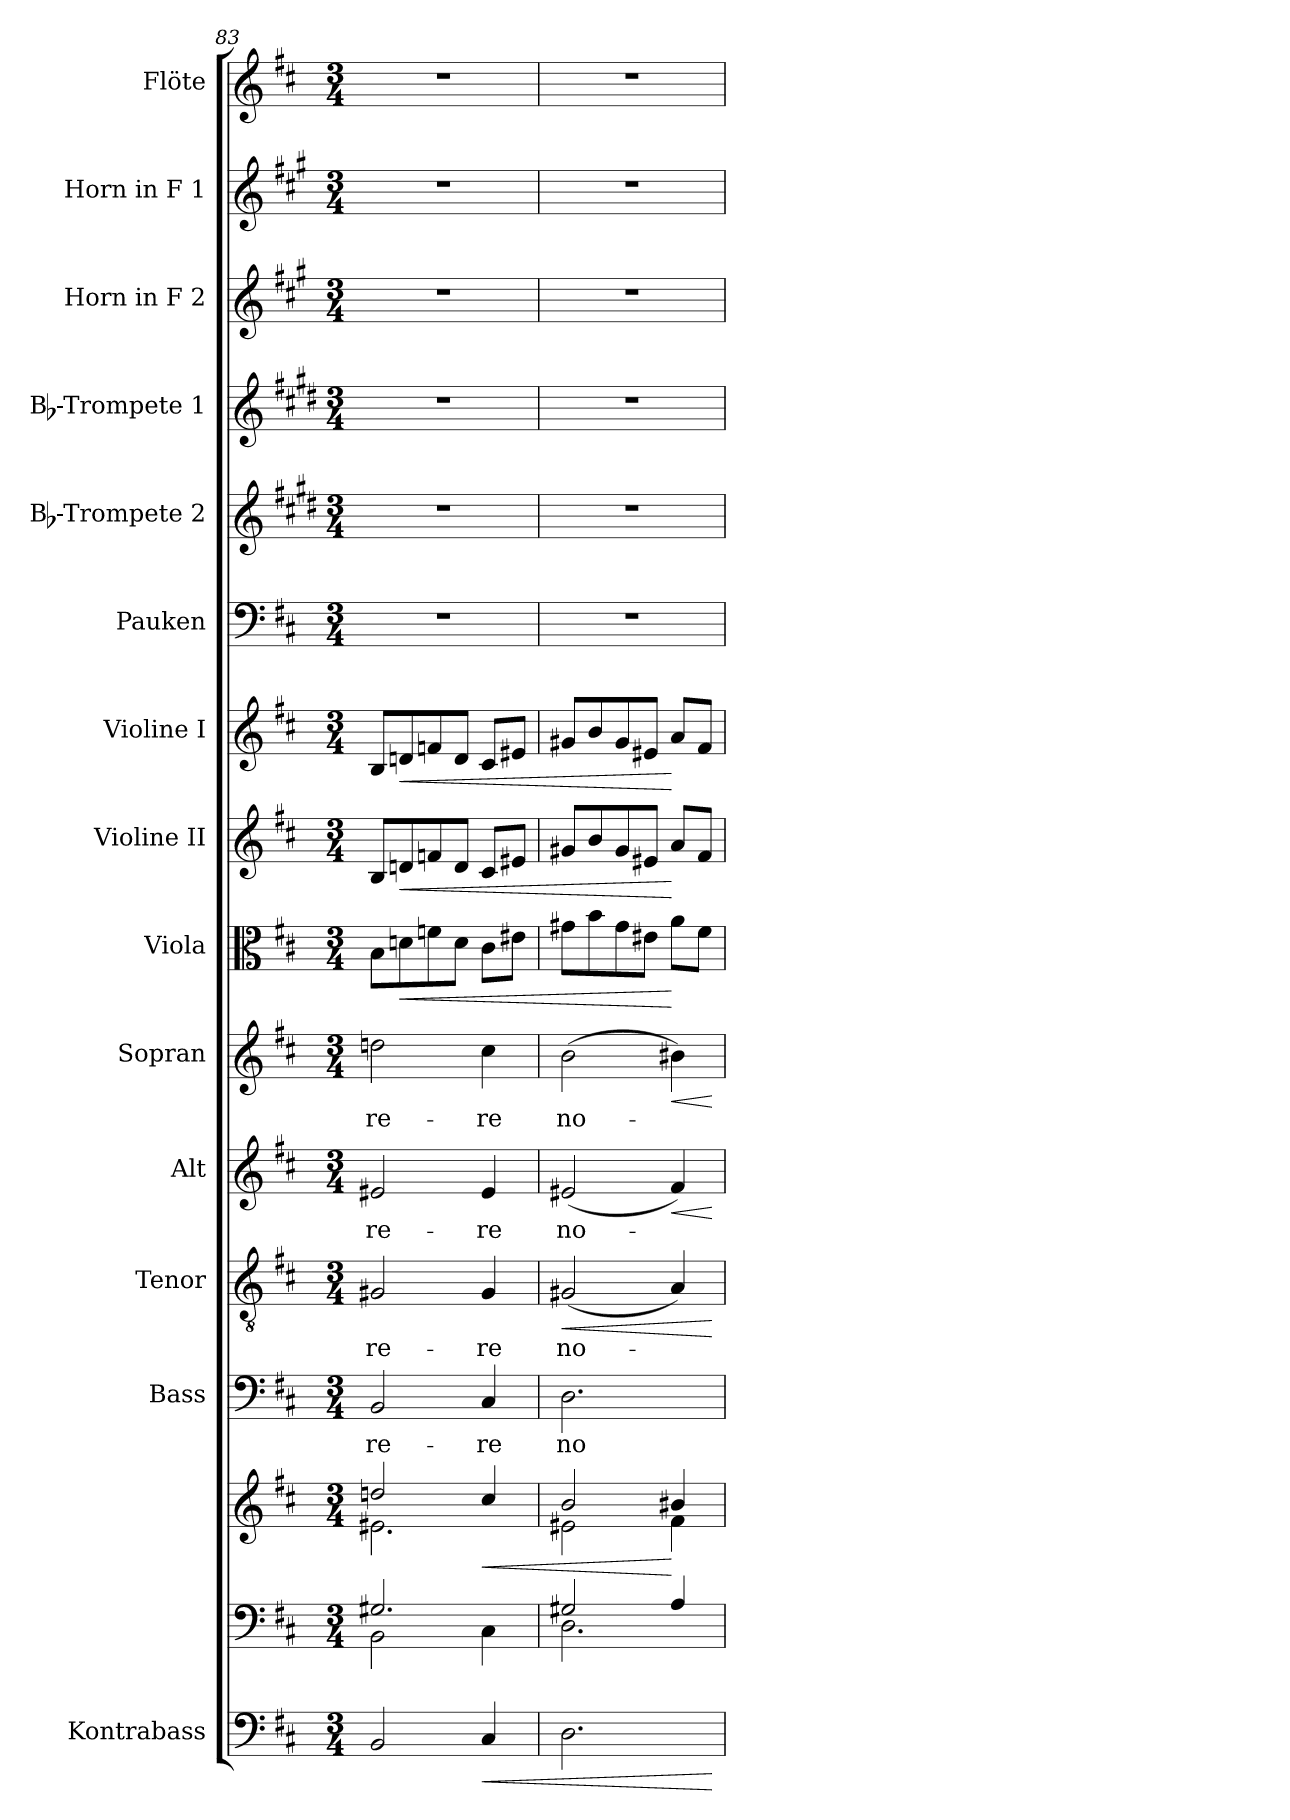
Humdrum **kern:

**kern	**dynam	**kern	**kern	**dynam	**kern	**text	**kern	**text	**dynam	**kern	**text	**dynam	**kern	**text	**dynam	**kern	**dynam	**kern	**dynam	**kern	**dynam	**kern	**kern	**kern	**kern	**kern	**kern
*part15	*part15	*part14	*part14	*part14	*part13	*part13	*part12	*part12	*part12	*part11	*part11	*part11	*part10	*part10	*part10	*part9	*part9	*part8	*part8	*part7	*part7	*part6	*part5	*part4	*part3	*part2	*part1
*staff16	*staff16	*staff15	*staff14	*staff14/15	*staff13	*staff13	*staff12	*staff12	*staff12	*staff11	*staff11	*staff11	*staff10	*staff10	*staff10	*staff9	*staff9	*staff8	*staff8	*staff7	*staff7	*staff6	*staff5	*staff4	*staff3	*staff2	*staff1
*I"Kontrabass	*	*	*	*	*I"Bass	*	*I"Tenor	*	*	*I"Alt	*	*	*I"Sopran	*	*	*I"Viola	*	*I"Violine II	*	*I"Violine I	*	*I"Pauken	*I"Bb-Trompete 2	*I"Bb-Trompete 1	*I"Horn in F 2	*I"Horn in F 1	*I"Flöte
*I'Kb.	*	*	*	*	*I'B.	*	*I'T.	*	*	*I'A.	*	*	*I'S.	*	*	*I'Vla.	*	*I'Vl. II	*	*I'Vl. I	*	*I'Pk.	*I'Bb Trp. 2	*I'Bb Trp. 1	*	*	*I'Fl.
*clefF4	*	*clefF4	*clefG2	*	*clefF4	*	*clefGv2	*	*	*clefG2	*	*	*clefG2	*	*	*clefC3	*	*clefG2	*	*clefG2	*	*clefF4	*clefG2	*clefG2	*clefG2	*clefG2	*clefG2
*ITrd7c12	*	*	*	*	*	*	*	*	*	*	*	*	*	*	*	*	*	*	*	*	*	*	*ITrd1c2	*ITrd1c2	*ITrd4c7	*ITrd4c7	*
*k[f#c#]	*	*k[f#c#]	*k[f#c#]	*	*k[f#c#]	*	*k[f#c#]	*	*	*k[f#c#]	*	*	*k[f#c#]	*	*	*k[f#c#]	*	*k[f#c#]	*	*k[f#c#]	*	*k[f#c#]	*k[f#c#]	*k[f#c#]	*k[f#c#]	*k[f#c#]	*k[f#c#]
*D:	*	*D:	*D:	*	*D:	*	*D:	*	*	*D:	*	*	*D:	*	*	*D:	*	*D:	*	*D:	*	*D:	*D:	*D:	*D:	*D:	*D:
*M3/4	*	*M3/4	*M3/4	*	*M3/4	*	*M3/4	*	*	*M3/4	*	*	*M3/4	*	*	*M3/4	*	*M3/4	*	*M3/4	*	*M3/4	*M3/4	*M3/4	*M3/4	*M3/4	*M3/4
=83	=83	=83	=83	=83	=83	=83	=83	=83	=83	=83	=83	=83	=83	=83	=83	=83	=83	=83	=83	=83	=83	=83	=83	=83	=83	=83	=83
*	*	*^	*^	*	*	*	*	*	*	*	*	*	*	*	*	*	*	*	*	*	*	*	*	*	*	*	*
!	!	!	!	!	!	!	!	!LO:LY:b	!	!LO:LY:b	!	!	!LO:LY:b	!	!	!LO:LY:b	!	!	!	!	!	!	!	!	!	!	!	!	!
2BBB/	.	2.G#X/	2BB\	2ddn/	2.e#X\	.	2BB/	-re-	2G#X/	-re-	.	2e#X/	-re-	.	2ddn\	-re-	.	8B\L	.	8B/L	.	8B/L	.	2.r	2.r	2.r	2.r	2.r	2.r
!	!	!	!	!	!	!	!	!	!	!	!	!	!	!	!	!	!	!	!LO:HP:b	!	!LO:HP:b	!	!LO:HP:b	!	!	!	!	!	!
.	.	.	.	.	.	.	.	.	.	.	.	.	.	.	.	.	.	8dn\	<	8dn/	<	8dn/	<	.	.	.	.	.	.
.	.	.	.	.	.	.	.	.	.	.	.	.	.	.	.	.	.	8fn\	.	8fn/	.	8fn/	.	.	.	.	.	.	.
.	.	.	.	.	.	.	.	.	.	.	.	.	.	.	.	.	.	8d\J	.	8d/J	.	8d/J	.	.	.	.	.	.	.
!	!LO:HP:b	!	!	!	!	!LO:HP:b	!	!LO:LY:b	!	!LO:LY:b	!	!	!LO:LY:b	!	!	!LO:LY:b	!	!	!	!	!	!	!	!	!	!	!	!	!
4CC#/	<	.	4C#\	4cc#/	.	<	4C#/	-re	4G#/	-re	.	4e#/	-re	.	4cc#\	-re	.	8c#\L	.	8c#/L	.	8c#/L	.	.	.	.	.	.	.
.	.	.	.	.	.	.	.	.	.	.	.	.	.	.	.	.	.	8e#X\J	.	8e#X/J	.	8e#X/J	.	.	.	.	.	.	.
=84	=84	=84	=84	=84	=84	=84	=84	=84	=84	=84	=84	=84	=84	=84	=84	=84	=84	=84	=84	=84	=84	=84	=84	=84	=84	=84	=84	=84	=84
!	!	!	!	!	!	!	!	!LO:LY:b	!	!LO:LY:b	!LO:HP:b	!	!LO:LY:b	!	!	!LO:LY:b	!	!	!	!	!	!	!	!	!	!	!	!	!
2.DD\	.	2G#X/	2.D\	2b/	2e#X\	.	2.D\	no-	(<2G#X/	no-	<	(<2e#X/	no-	.	(>2b\	no-	.	8g#X\L	.	8g#X/L	.	8g#X/L	.	2.r	2.r	2.r	2.r	2.r	2.r
.	.	.	.	.	.	.	.	.	.	.	.	.	.	.	.	.	.	8b\	.	8b/	.	8b/	.	.	.	.	.	.	.
.	.	.	.	.	.	.	.	.	.	.	.	.	.	.	.	.	.	8g#\	.	8g#/	.	8g#/	.	.	.	.	.	.	.
.	.	.	.	.	.	.	.	.	.	.	.	.	.	.	.	.	.	8e#X\J	.	8e#X/J	.	8e#X/J	.	.	.	.	.	.	.
!	!	!	!	!	!	!	!	!	!	!	!	!	!	!LO:HP:b	!	!	!LO:HP:b	!	!	!	!	!	!	!	!	!	!	!	!
.	.	4A/	.	4b#X/	4f#\	[	.	.	4A/)	.	.	4f#/)	.	<	4b#X\)	.	<	8a\L	[	8a/L	[	8a/L	[	.	.	.	.	.	.
.	.	.	.	.	.	.	.	.	.	.	.	.	.	.	.	.	.	8f#\J	.	8f#/J	.	8f#/J	.	.	.	.	.	.	.
*	*	*v	*v	*	*	*	*	*	*	*	*	*	*	*	*	*	*	*	*	*	*	*	*	*	*	*	*	*	*
*	*	*	*v	*v	*	*	*	*	*	*	*	*	*	*	*	*	*	*	*	*	*	*	*	*	*	*	*	*
.	[	.	.	.	.	.	.	.	[	.	.	[	.	.	[	.	.	.	.	.	.	.	.	.	.	.	.
=	=	=	=	=	=	=	=	=	=	=	=	=	=	=	=	=	=	=	=	=	=	=	=	=	=	=	=
*-	*-	*-	*-	*-	*-	*-	*-	*-	*-	*-	*-	*-	*-	*-	*-	*-	*-	*-	*-	*-	*-	*-	*-	*-	*-	*-	*-
